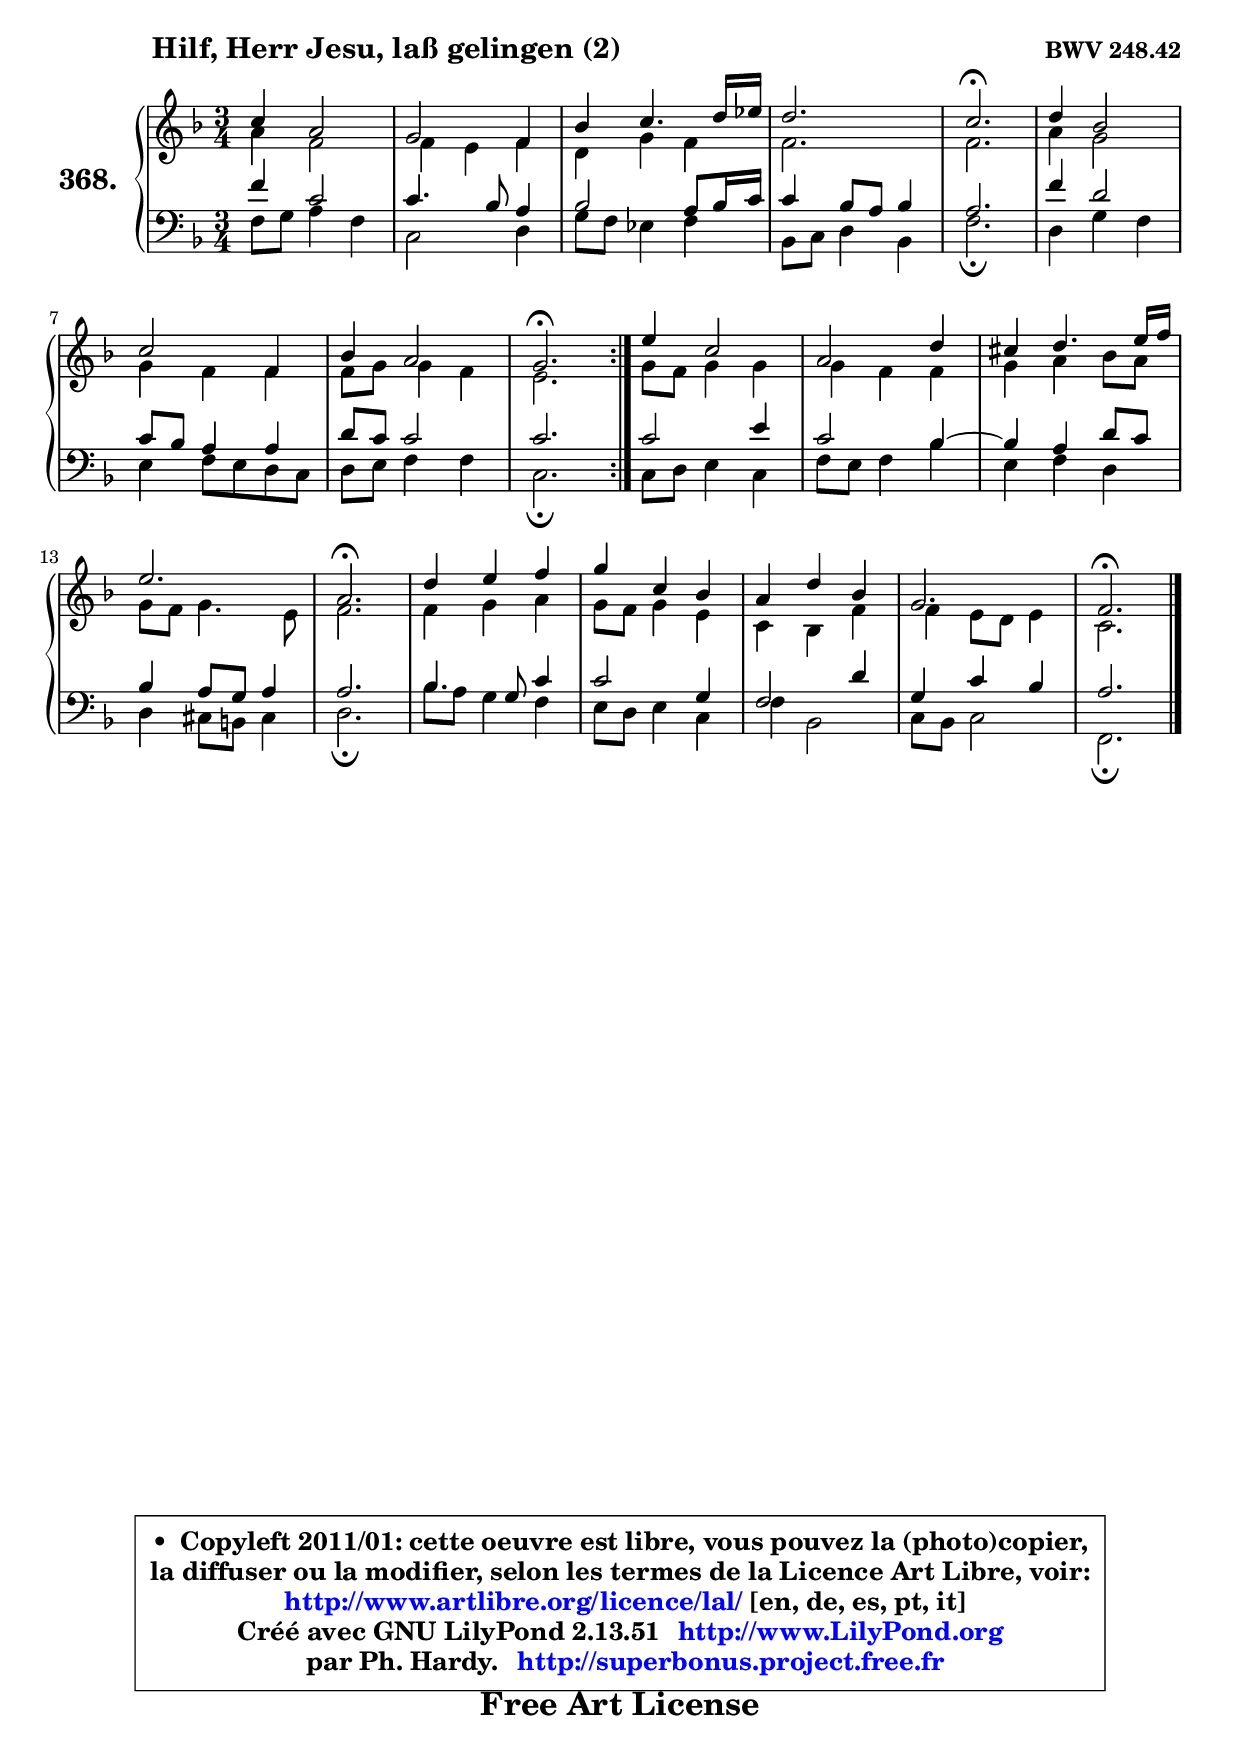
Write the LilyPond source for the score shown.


\version "2.13.51"

    \paper {
%	system-system-spacing #'padding = #0.1
%	score-system-spacing #'padding = #0.1
%	ragged-bottom = ##f
%	ragged-last-bottom = ##f
	}

    \header {
      opus = \markup { \bold "BWV 248.42" }
      piece = \markup { \hspace #9 \fontsize #2 \bold "Hilf, Herr Jesu, laß gelingen (2)" }
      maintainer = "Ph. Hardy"
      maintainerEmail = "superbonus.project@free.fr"
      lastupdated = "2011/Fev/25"
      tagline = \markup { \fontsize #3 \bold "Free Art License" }
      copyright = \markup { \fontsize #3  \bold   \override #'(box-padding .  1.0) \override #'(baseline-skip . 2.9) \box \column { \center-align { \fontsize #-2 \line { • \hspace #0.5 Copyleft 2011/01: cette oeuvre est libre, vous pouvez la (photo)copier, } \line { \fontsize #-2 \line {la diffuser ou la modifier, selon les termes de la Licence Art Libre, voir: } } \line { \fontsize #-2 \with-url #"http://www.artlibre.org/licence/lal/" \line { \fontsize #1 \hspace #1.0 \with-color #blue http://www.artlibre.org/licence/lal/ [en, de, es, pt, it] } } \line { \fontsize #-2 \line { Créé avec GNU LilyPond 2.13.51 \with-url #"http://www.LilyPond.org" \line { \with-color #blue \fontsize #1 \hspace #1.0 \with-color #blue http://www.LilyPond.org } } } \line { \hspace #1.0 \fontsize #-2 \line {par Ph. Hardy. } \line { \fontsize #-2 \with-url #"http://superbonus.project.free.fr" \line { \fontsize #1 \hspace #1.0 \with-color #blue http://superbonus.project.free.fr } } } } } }

	  }

  guidemidi = {
	\repeat volta 2 {
        R2. |
        R2. |
        R2. |
        R2. |
        \tempo 4 = 40 r2. \tempo 4 = 78 |
        R2. |
        R2. |
        R2. |
        \tempo 4 = 40 r2. \tempo 4 = 78 | } %fin du repeat
        R2. |
        R2. |
        R2. |
        R2. |
        \tempo 4 = 40 r2. \tempo 4 = 78 |
        R2. |
        R2. |
        R2. |
        R2. |
        \tempo 4 = 40 r2. |
	}

  upper = {
	\time 3/4
	\key f \major
	\clef treble
	\voiceOne
	<< { 
	% SOPRANO
	\set Voice.midiInstrument = "acoustic grand"
	\relative c'' {
	\repeat volta 2 {
        c4 a2 |
        g2 f4 |
        bes4 c4. d16 es |
        d2. |
        c2.\fermata |
        d4 bes2 |
        c2 f,4 |
        bes4 a2 |
        g2.\fermata | } %fin du repeat
        e'4 c2 |
        a2 d4 |
        cis4 d4. e16 f |
        e2. |
        a,2.\fermata |
        d4 e f |
        g4 c, bes |
        a4 d bes |
        g2. |
        f2.\fermata |
        \bar "|."
	} % fin de relative
	}

	\context Voice="1" { \voiceTwo 
	% ALTO
	\set Voice.midiInstrument = "acoustic grand"
	\relative c'' {
	\repeat volta 2 {
        a4 f2 |
        f4 e f |
        d4 g f |
        f2. |
        f2. |
        a4 g2 |
        g4 f f |
        f8 g g4 f |
        e2. | } %fin du repeat
        g8 f g4 g |
        g4 f f |
        g4 a bes8 a |
        g8 f g4. e8 |
        f2. |
        f4 g a |
        g8 f g4 e |
        c4 bes f' |
        f4 e8 d e4 |
        c2. |
        \bar "|."
	} % fin de relative
	\oneVoice
	} >>
	}

    lower = {
	\time 3/4
	\key f \major
	\clef bass
        \mergeDifferentlyDottedOn
	\voiceOne
	<< { 
	% TENOR
	\set Voice.midiInstrument = "acoustic grand"
	\relative c' {
	\repeat volta 2 {
        f4 c2 |
        c4. bes8 a4 |
        bes2 a8 bes16 c |
        c4 bes8 a bes4 |
        a2. |
        f'4 d2 |
        c8 bes a4 a |
        d8 c c2 |
        c2. | } %fin du repeat
        c2 e4 |
        c2 bes4 ~ |
	bes4 a4 d8 c |
        bes4 a8 g a4 |
        a2. |
        bes4. g8 c4 |
        c2 g4 |
        f2 d'4 |
        g,4 c bes |
        a2. |
        \bar "|."
	} % fin de relative
	}
	\context Voice="1" { \voiceTwo 
	% BASS
	\set Voice.midiInstrument = "acoustic grand"
	\relative c {
	\repeat volta 2 {
        f8 g a4 f |
        c2 d4 |
        g8 f es4 f |
        bes,8 c d4 bes |
        f'2.\fermata |
        d4 g f |
        e4 f8 e d c |
        d8 e f4 f |
        c2.\fermata | } %fin du repeat
        c8 d e4 c |
        f8 e f4 bes |
        e,4 f d |
        d4 cis8 b cis4 |
        d2.\fermata |
        bes'8 a g4 f |
        e8 d e4 c |
        f4 bes,2 |
        c8 bes c2 |
        f,2.\fermata |
        \bar "|."
	} % fin de relative
	\oneVoice
	} >>
	}


    \score { 

	\new PianoStaff <<
	\set PianoStaff.instrumentName = \markup { \bold \huge "368." }
	\new Staff = "upper" \upper
	\new Staff = "lower" \lower
	>>

    \layout {
%	ragged-last = ##f
	   }

         } % fin de score

  \score {
    \unfoldRepeats { << \guidemidi \upper \lower >> }
    \midi {
    \context {
     \Staff
      \remove "Staff_performer"
               }

     \context {
      \Voice
       \consists "Staff_performer"
                }

     \context { 
      \Score
      tempoWholesPerMinute = #(ly:make-moment 78 4)
		}
	    }
	}

